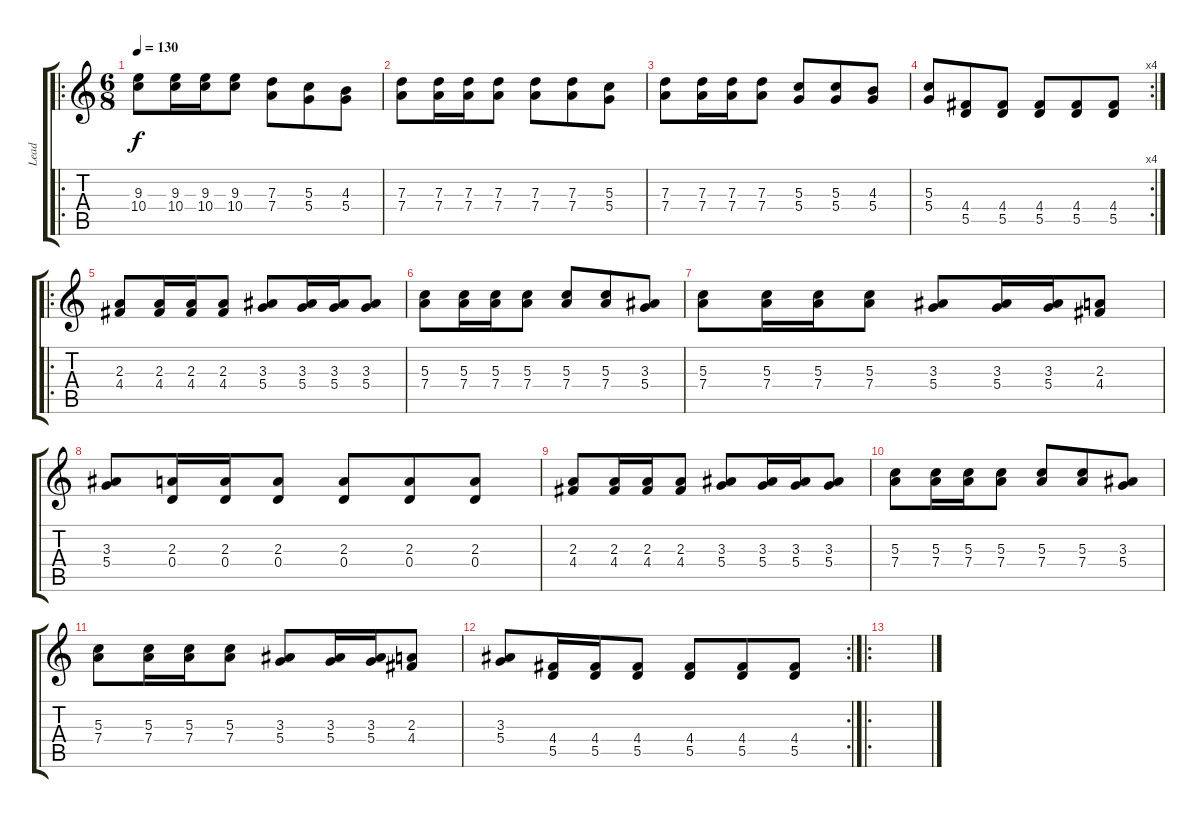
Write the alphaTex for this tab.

\track ("Lead" "Lead") {instrument overdrivenguitar}
\staff {score tabs}
\tuning (E4 B3 G3 D3 A2 D2) {hide}
\ro
\ts (6 8)
\tempo 130
\clef g2
\ks c
(9.3 10.4).8{dy f} (9.3 10.4).16 (9.3 10.4).16 (9.3 10.4).8 (7.3 7.4).8 (5.3 5.4).8 (4.3 5.4).8 |
(7.3 7.4).8 (7.3 7.4).16 (7.3 7.4).16 (7.3 7.4).8 (7.3 7.4).8 (7.3 7.4).8 (5.3 5.4).8 |
(7.3 7.4).8 (7.3 7.4).16 (7.3 7.4).16 (7.3 7.4).8 (5.3 5.4).8 (5.3 5.4).8 (4.3 5.4).8 |
\rc 4
(5.3 5.4).8 (4.4 5.5).8 (4.4 5.5).8 (4.4 5.5).8 (4.4 5.5).8 (4.4 5.5).8 |
\ro
(2.3 4.4).8 (2.3 4.4).16 (2.3 4.4).16 (2.3 4.4).8 (3.3 5.4).8 (3.3 5.4).16 (3.3 5.4).16 (3.3 5.4).8 |
(5.3 7.4).8 (5.3 7.4).16 (5.3 7.4).16 (5.3 7.4).8 (5.3 7.4).8 (5.3 7.4).8 (3.3 5.4).8 |
(5.3 7.4).8 (5.3 7.4).16 (5.3 7.4).16 (5.3 7.4).8 (3.3 5.4).8 (3.3 5.4).16 (3.3 5.4).16 (2.3 4.4).8 |
(3.3 5.4).8 (2.3 0.4).16 (2.3 0.4).16 (2.3 0.4).8 (2.3 0.4).8 (2.3 0.4).8 (2.3 0.4).8 |
(2.3 4.4).8 (2.3 4.4).16 (2.3 4.4).16 (2.3 4.4).8 (3.3 5.4).8 (3.3 5.4).16 (3.3 5.4).16 (3.3 5.4).8 |
(5.3 7.4).8 (5.3 7.4).16 (5.3 7.4).16 (5.3 7.4).8 (5.3 7.4).8 (5.3 7.4).8 (3.3 5.4).8 |
(5.3 7.4).8 (5.3 7.4).16 (5.3 7.4).16 (5.3 7.4).8 (3.3 5.4).8 (3.3 5.4).16 (3.3 5.4).16 (2.3 4.4).8 |
\rc 2
(3.3 5.4).8 (4.4 5.5).16 (4.4 5.5).16 (4.4 5.5).8 (4.4 5.5).8 (4.4 5.5).8 (4.4 5.5).8 |
\ro
